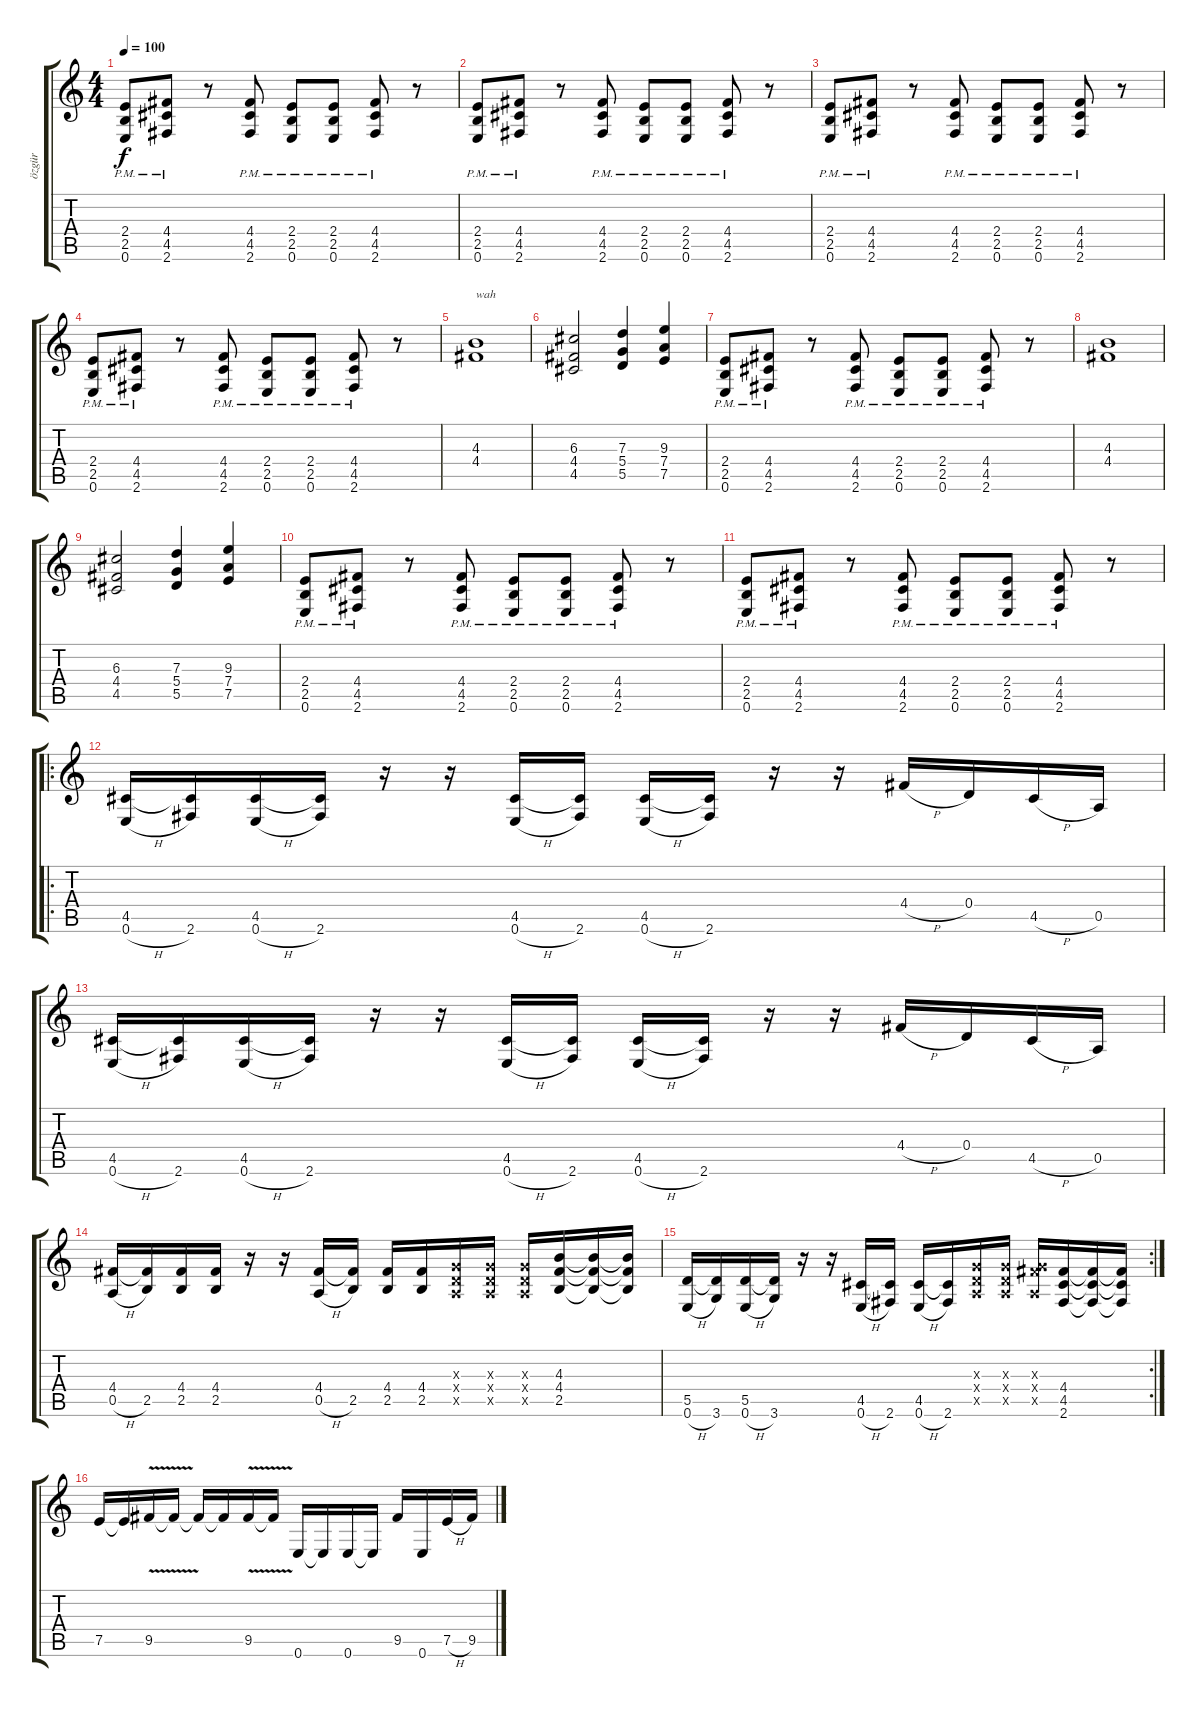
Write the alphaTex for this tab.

\track ("özgür" "özgür") {instrument overdrivenguitar}
\staff {score tabs}
\tuning (E4 B3 G3 D3 A2 E2) {hide}
\ts (4 4)
\tempo 100
\clef g2
\ks c
(2.4{pm} 2.5{pm} 0.6{pm}).8{dy f} (4.4{pm} 4.5{pm} 2.6{pm}).8 r.8 (4.4{pm} 4.5{pm} 2.6{pm}).8 (2.4{pm} 2.5{pm} 0.6{pm}).8 (2.4{pm} 2.5{pm} 0.6{pm}).8 (4.4{pm} 4.5{pm} 2.6{pm}).8 r.8 |
(2.4{pm} 2.5{pm} 0.6{pm}).8 (4.4{pm} 4.5{pm} 2.6{pm}).8 r.8 (4.4{pm} 4.5{pm} 2.6{pm}).8 (2.4{pm} 2.5{pm} 0.6{pm}).8 (2.4{pm} 2.5{pm} 0.6{pm}).8 (4.4{pm} 4.5{pm} 2.6{pm}).8 r.8 |
(2.4{pm} 2.5{pm} 0.6{pm}).8 (4.4{pm} 4.5{pm} 2.6{pm}).8 r.8 (4.4{pm} 4.5{pm} 2.6{pm}).8 (2.4{pm} 2.5{pm} 0.6{pm}).8 (2.4{pm} 2.5{pm} 0.6{pm}).8 (4.4{pm} 4.5{pm} 2.6{pm}).8 r.8 |
(2.4{pm} 2.5{pm} 0.6{pm}).8 (4.4{pm} 4.5{pm} 2.6{pm}).8 r.8 (4.4{pm} 4.5{pm} 2.6{pm}).8 (2.4{pm} 2.5{pm} 0.6{pm}).8 (2.4{pm} 2.5{pm} 0.6{pm}).8 (4.4{pm} 4.5{pm} 2.6{pm}).8 r.8 |
(4.3 4.4).1{txt "wah"} |
(6.3 4.4 4.5).2 (7.3 5.4 5.5).4 (9.3 7.4 7.5).4 |
(2.4{pm} 2.5{pm} 0.6{pm}).8 (4.4{pm} 4.5{pm} 2.6{pm}).8 r.8 (4.4{pm} 4.5{pm} 2.6{pm}).8 (2.4{pm} 2.5{pm} 0.6{pm}).8 (2.4{pm} 2.5{pm} 0.6{pm}).8 (4.4{pm} 4.5{pm} 2.6{pm}).8 r.8 |
(4.3 4.4).1 |
(6.3 4.4 4.5).2 (7.3 5.4 5.5).4 (9.3 7.4 7.5).4 |
(2.4{pm} 2.5{pm} 0.6{pm}).8 (4.4{pm} 4.5{pm} 2.6{pm}).8 r.8 (4.4{pm} 4.5{pm} 2.6{pm}).8 (2.4{pm} 2.5{pm} 0.6{pm}).8 (2.4{pm} 2.5{pm} 0.6{pm}).8 (4.4{pm} 4.5{pm} 2.6{pm}).8 r.8 |
(2.4{pm} 2.5{pm} 0.6{pm}).8 (4.4{pm} 4.5{pm} 2.6{pm}).8 r.8 (4.4{pm} 4.5{pm} 2.6{pm}).8 (2.4{pm} 2.5{pm} 0.6{pm}).8 (2.4{pm} 2.5{pm} 0.6{pm}).8 (4.4{pm} 4.5{pm} 2.6{pm}).8 r.8 |
\ro
(4.5 0.6{h}).16 (4.5{t} 2.6).16 (4.5 0.6{h}).16 (4.5{t} 2.6).16 r.16 r.16 (4.5 0.6{h}).16 (4.5{t} 2.6).16 (4.5 0.6{h}).16 (4.5{t} 2.6).16 r.16 r.16 4.4{h}.16 0.4.16 4.5{h}.16 0.5.16 |
(4.5 0.6{h}).16 (4.5{t} 2.6).16 (4.5 0.6{h}).16 (4.5{t} 2.6).16 r.16 r.16 (4.5 0.6{h}).16 (4.5{t} 2.6).16 (4.5 0.6{h}).16 (4.5{t} 2.6).16 r.16 r.16 4.4{h}.16 0.4.16 4.5{h}.16 0.5.16 |
(4.4 0.5{h}).16 (4.4{t} 2.5).16 (4.4 2.5).16 (4.4 2.5).16 r.16 r.16 (4.4 0.5{h}).16 (4.4{t} 2.5).16 (4.4 2.5).16 (4.4 2.5).16 (0.3{x} 0.4{x} 0.5{x}).16 (0.3{x} 0.4{x} 0.5{x}).16 (0.3{x} 0.4{x} 0.5{x}).16 (4.3 4.4 2.5).16 (4.3{t} 4.4{t} 2.5{t}).16 (4.3{t} 4.4{t} 2.5{t}).16 |
\rc 2
(5.5 0.6{h}).16 (5.5{t} 3.6).16 (5.5 0.6{h}).16 (5.5{t} 3.6).16 r.16 r.16 (4.5 0.6{h}).16 (4.5{t} 2.6).16 (4.5 0.6{h}).16 (4.5{t} 2.6).16 (0.3{x} 0.4{x} 0.5{x}).16 (0.3{x} 0.4{x} 0.5{x}).16 (0.3{x} 4.4{x} 0.5{x}).16 (4.4 4.5 2.6).16 (4.4{t} 4.5{t} 2.6{t}).16 (4.4{t} 4.5{t} 2.6{t}).16 |
7.5.16 7.5{t}.16 9.5{v}.16 9.5{t}.16 9.5{t}.16 9.5{t}.16 9.5{v}.16 9.5{t}.16 0.6.16 0.6{t}.16 0.6.16 0.6{t}.16 9.5.16 0.6.16 7.5{h}.16 9.5.16
